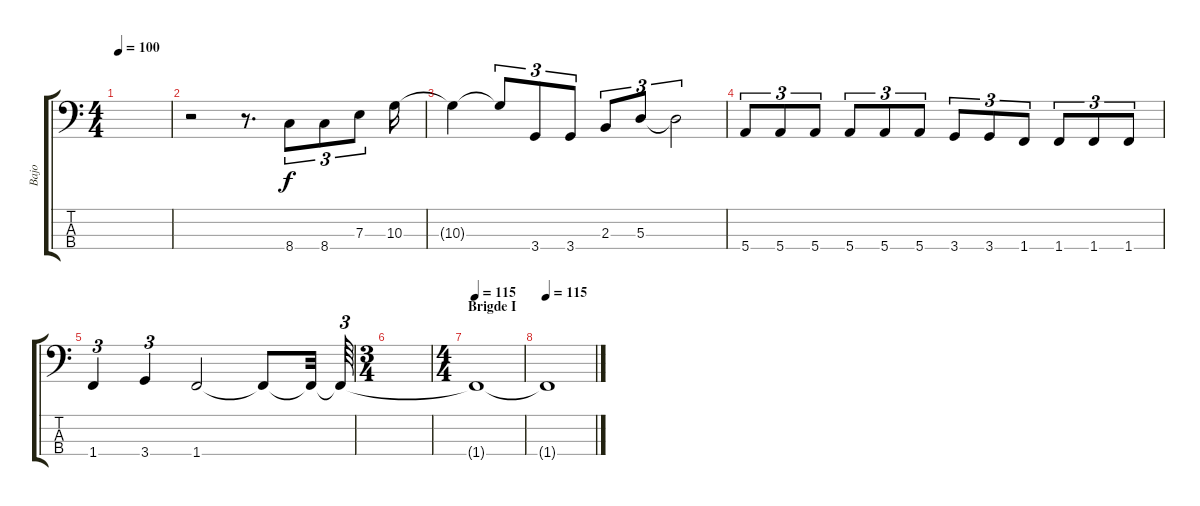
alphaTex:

\track ("Bajo" "Bajo") {instrument electricbassfinger}
\staff {score tabs}
\tuning (G2 D2 A1 E1) {hide}
\ts (4 4)
\tempo 100
\clef f4
\ks c
|
r.2 r.8{d} 8.4.8{tu (3 2)} 8.4.8{tu (3 2)} 7.3.8{tu (3 2)} 10.3.16 |
10.3{t}.4 10.3{t}.8{tu (3 2)} 3.4.8{tu (3 2)} 3.4.8{tu (3 2)} 2.3.8{tu (3 2)} 5.3.8{tu (3 2)} 5.3{t}.2{tu (3 2)} |
5.4.8{tu (3 2)} 5.4.8{tu (3 2)} 5.4.8{tu (3 2)} 5.4.8{tu (3 2)} 5.4.8{tu (3 2)} 5.4.8{tu (3 2)} 3.4.8{tu (3 2)} 3.4.8{tu (3 2)} 1.4.8{tu (3 2)} 1.4.8{tu (3 2)} 1.4.8{tu (3 2)} 1.4.8{tu (3 2)} |
1.4.4{tu (3 2)} 3.4.4{tu (3 2)} 1.4.2 1.4{t}.8 1.4{t}.32 1.4{t}.64{tu (3 2)} |
\ts (3 4)
|
\ts (4 4)
\section ("" "Brigde I")
\tempo 115
1.4{t}.1 |
\tempo 115
1.4{t}.1
